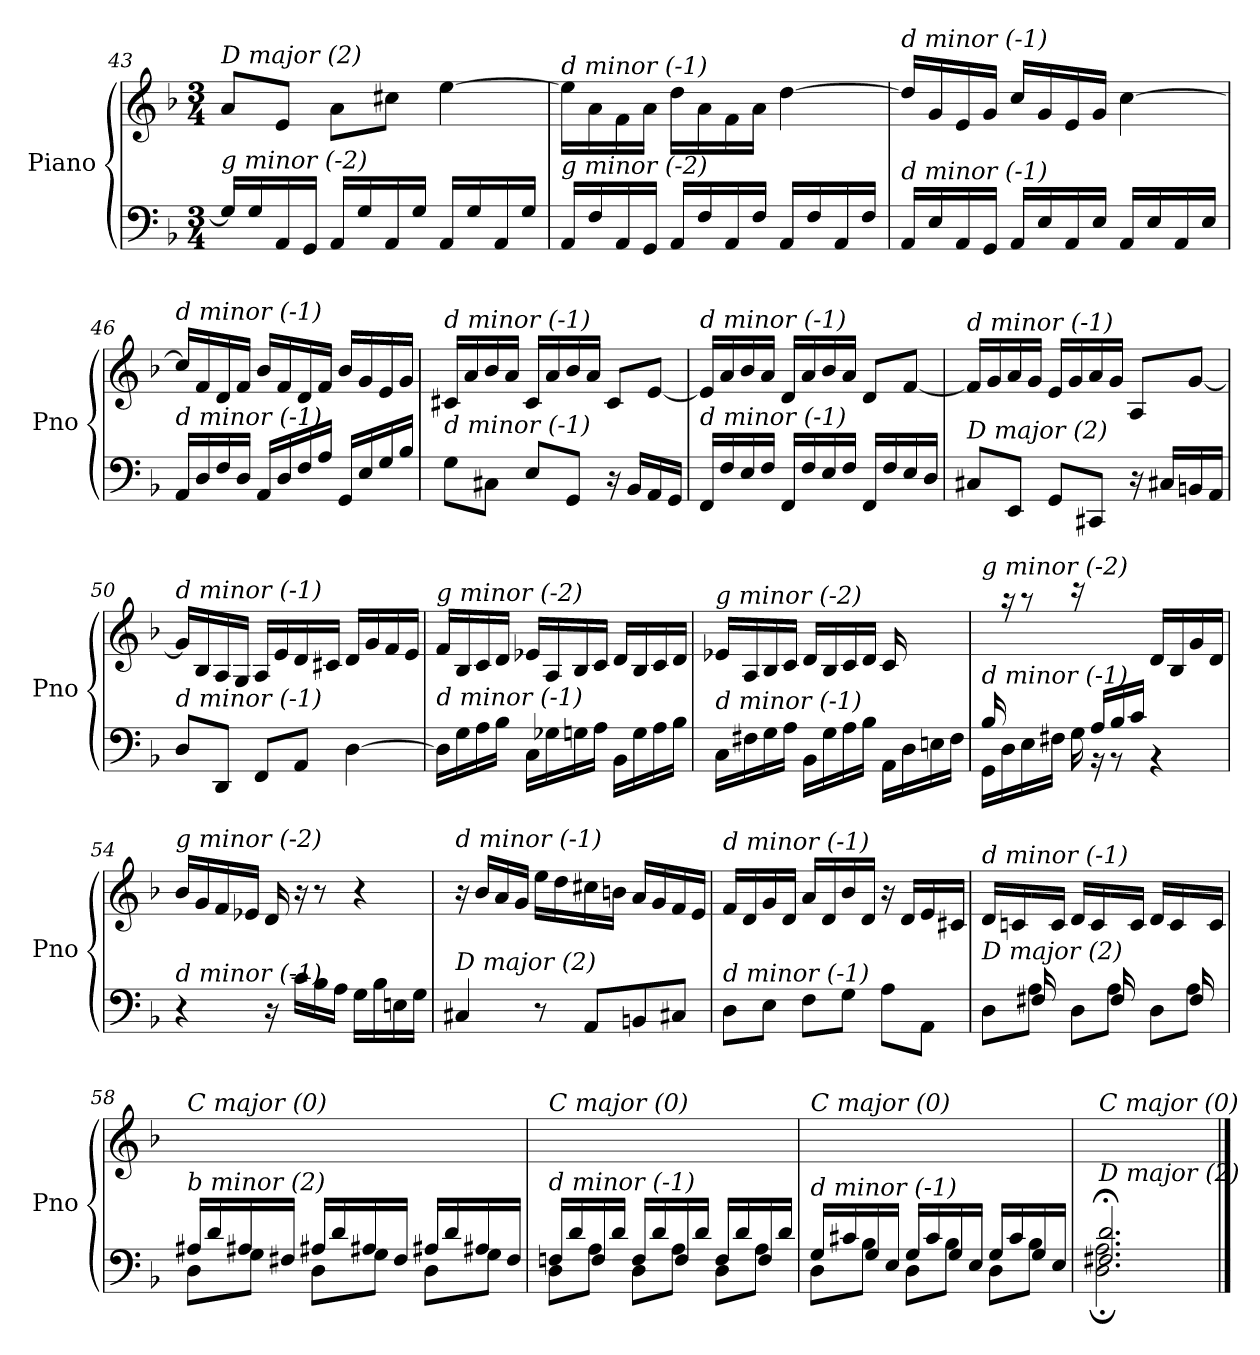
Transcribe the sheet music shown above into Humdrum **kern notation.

**kern	**kern
*part1	*part1
*staff2	*staff1
*I"Piano	*
*I'Pno	*
*clefF4	*clefG2
*k[b-]	*k[b-]
*M3/4	*M3/4
=43	=43
!	!LO:TX:i:t=D major (2)
!LO:TX:i:t=g minor (-2)	!
16G/LL]	8a/L
16G/	.
16AA/	8e/J
16GG/JJ	.
16AA/LL	8a\L
16G/	.
16AA/	8cc#X\J
16G/JJ	.
16AA/LL	[4ee\
16G/	.
16AA/	.
16G/JJ	.
=44	=44
!	!LO:TX:i:t=d minor (-1)
!LO:TX:i:t=g minor (-2)	!
16AA/LL	16ee\LL]
16F/	16a\
16AA/	16f\
16GG/JJ	16a\JJ
16AA/LL	16dd\LL
16F/	16a\
16AA/	16f\
16F/JJ	16a\JJ
16AA/LL	[4dd\
16F/	.
16AA/	.
16F/JJ	.
!!LO:PB:g=z
=45	=45
!	!LO:TX:i:t=d minor (-1)
!LO:TX:i:t=d minor (-1)	!
16AA/LL	16dd/LL]
16E/	16g/
16AA/	16e/
16GG/JJ	16g/JJ
16AA/LL	16cc/LL
16E/	16g/
16AA/	16e/
16E/JJ	16g/JJ
16AA/LL	[4cc\
16E/	.
16AA/	.
16E/JJ	.
=46	=46
!	!LO:TX:i:t=d minor (-1)
!LO:TX:i:t=d minor (-1)	!
16AA/LL	16cc/LL]
16D/	16f/
16F/	16d/
16D/JJ	16f/JJ
16AA/LL	16b-/LL
16D/	16f/
16F/	16d/
16A/JJ	16f/JJ
16GG/LL	16b-/LL
16E/	16g/
16G/	16e/
16B-/JJ	16g/JJ
=47	=47
!	!LO:TX:i:t=d minor (-1)
!LO:TX:i:t=d minor (-1)	!
8G\L	16c#X/LL
.	16a/
8C#X\J	16b-/
.	16a/JJ
8E/L	16c#/LL
.	16a/
8GG/J	16b-/
.	16a/JJ
16r	8c#/L
16BB-/LL	.
16AA/	[8e/J
16GG/JJ	.
=48	=48
!	!LO:TX:i:t=d minor (-1)
!LO:TX:i:t=d minor (-1)	!
16FF/LL	16e/LL]
16F/	16a/
16E/	16b-/
16F/JJ	16a/JJ
16FF/LL	16d/LL
16F/	16a/
16E/	16b-/
16F/JJ	16a/JJ
16FF/LL	8d/L
16F/	.
16E/	[8f/J
16D/JJ	.
!!LO:LB:g=z
=49	=49
!	!LO:TX:i:t=d minor (-1)
!LO:TX:i:t=D major (2)	!
8C#X/L	16f/LL]
.	16g/
8EE/J	16a/
.	16g/JJ
8GG/L	16e/LL
.	16g/
8CC#X/J	16a/
.	16g/JJ
16r	8A/L
16C#X/LL	.
16BBn/	[8g/J
16AA/JJ	.
=50	=50
!	!LO:TX:i:t=d minor (-1)
!LO:TX:i:t=d minor (-1)	!
8D/L	16g/LL]
.	16B-/
8DD/J	16A/
.	16G/JJ
8FF/L	16A/LL
.	16e/
8AA/J	16d/
.	16c#X/JJ
[4D\	16d/LL
.	16g/
.	16f/
.	16e/JJ
=51	=51
!	!LO:TX:i:t=g minor (-2)
!LO:TX:i:t=d minor (-1)	!
16D\LL]	16f/LL
16G\	16B-/
16A\	16c/
16B-\JJ	16d/JJ
16C\LL	16e-X/LL
16G-Xi\	16A/
16G\	16B-/
16A\JJ	16c/JJ
16BB-\LL	16d/LL
16G\	16B-/
16A\	16c/
16B-\JJ	16d/JJ
=52	=52
*^	*
!	!	!LO:TX:i:t=g minor (-2)
!LO:TX:i:t=d minor (-1)	!	!
2ryy	16C\LL	16e-X/LL
.	16F#X\	16A/
.	16G\	16B-/
.	16A\JJ	16c/JJ
.	16BB-\LL	16d/LL
.	16G\	16B-/
.	16A\	16c/
.	16B-\JJ	16d/JJ
16ryy	16AA\LL	16c/LL
16F#X/	16D\	8.ryy
16G/	16En\	.
16A/JJ	16F#\JJ	.
!!LO:LB:g=z
=53	=53	=53
!	!	!LO:TX:i:t=g minor (-2)
!LO:TX:i:t=d minor (-1)	!	!
16B-/	16GG\LL	16ryy
4ryy	16D\	16raa
.	16E\	8raa
.	16F#Xj\JJ	.
.	16G\	16rccc
16A/LL	16rBB	8.ryy
16B-/	8rBB	.
16c/JJ	.	.
4ryy	4rBB	16d/LL
.	.	16B-/
.	.	16g/
.	.	16d/JJ
*v	*v	*
=54	=54
!	!LO:TX:i:t=g minor (-2)
!LO:TX:i:t=d minor (-1)	!
4r	16b-/LL
.	16g/
.	16f/
.	16e-X/JJ
16r	16d/
16c\LL	16r
16B-\	8r
16A\JJ	.
16G\LL	4r
16B-\	.
16En\	.
16G\JJ	.
=55	=55
!	!LO:TX:i:t=d minor (-1)
!LO:TX:i:t=D major (2)	!
4C#X/	16r
.	16b-/LL
.	16a/
.	16g/JJ
8r	16ee\LL
.	16dd\
8AA/L	16cc#X\
.	16bn\JJ
8BBn/	16a/LL
.	16g/
8C#X/J	16f/
.	16e/JJ
!!LO:LB:g=z
=56	=56
!	!LO:TX:i:t=d minor (-1)
!LO:TX:i:t=d minor (-1)	!
8D\L	16f/LL
.	16d/
8E\J	16g/
.	16d/JJ
8F\L	16a/LL
.	16d/
8G\J	16b-/
.	16d/JJ
8A\L	16r
.	16d/LL
8AA\J	16e/
.	16c#X/JJ
=57	=57
*^	*
!	!	!LO:TX:i:t=d minor (-1)
!LO:TX:i:t=D major (2)	!	!
8ryy	8D\L	16d/LL
.	.	16cn/
16F#X/	8A\J	16ryy
8.ryy	.	16c/JJ
.	8D\L	16d/LL
.	.	16c/
16F#/	8A\J	16ryy
8.ryy	.	16c/JJ
.	8D\L	16d/LL
.	.	16c/
16F#/	8A\J	16ryy
16ryy	.	16c/JJ
=58	=58	=58
!	!	!LO:TX:i:t=C major (0)
!LO:TX:i:t=b minor (2)	!	!
16A#Xi/LL	8D\L	2.ryy
16d/	.	.
16A#Xi/	8G\J	.
16F#X/JJ	.	.
16A#Xi/LL	8D\L	.
16d/	.	.
16A#Xi/	8G\J	.
16F#/JJ	.	.
16A#Xi/LL	8D\L	.
16d/	.	.
16A#Xi/	8G\J	.
16F#/JJ	.	.
!!LO:LB:g=z
=59	=59	=59
!	!	!LO:TX:i:t=C major (0)
!LO:TX:i:t=d minor (-1)	!	!
16Fn/LL	8D\L	2.ryy
16d/	.	.
16F/	8A\J	.
16d/JJ	.	.
16F/LL	8D\L	.
16d/	.	.
16F/	8A\J	.
16d/JJ	.	.
16F/LL	8D\L	.
16d/	.	.
16F/	8A\J	.
16d/JJ	.	.
=60	=60	=60
!	!	!LO:TX:i:t=C major (0)
!LO:TX:i:t=d minor (-1)	!	!
16G/LL	8D\L	2.ryy
16c#X/	.	.
16G/	8B-\J	.
16E/JJ	.	.
16G/LL	8D\L	.
16c#/	.	.
16G/	8B-\J	.
16E/JJ	.	.
16G/LL	8D\L	.
16c#/	.	.
16G/	8B-\J	.
16E/JJ	.	.
=61	=61	=61
!	!	!LO:TX:i:t=C major (0)
!LO:TX:i:t=D major (2)	!	!
2.F#X/;< 2.d/;<	2.D\; 2.A\;	2.ryy
*v	*v	*
==	==
*-	*-
